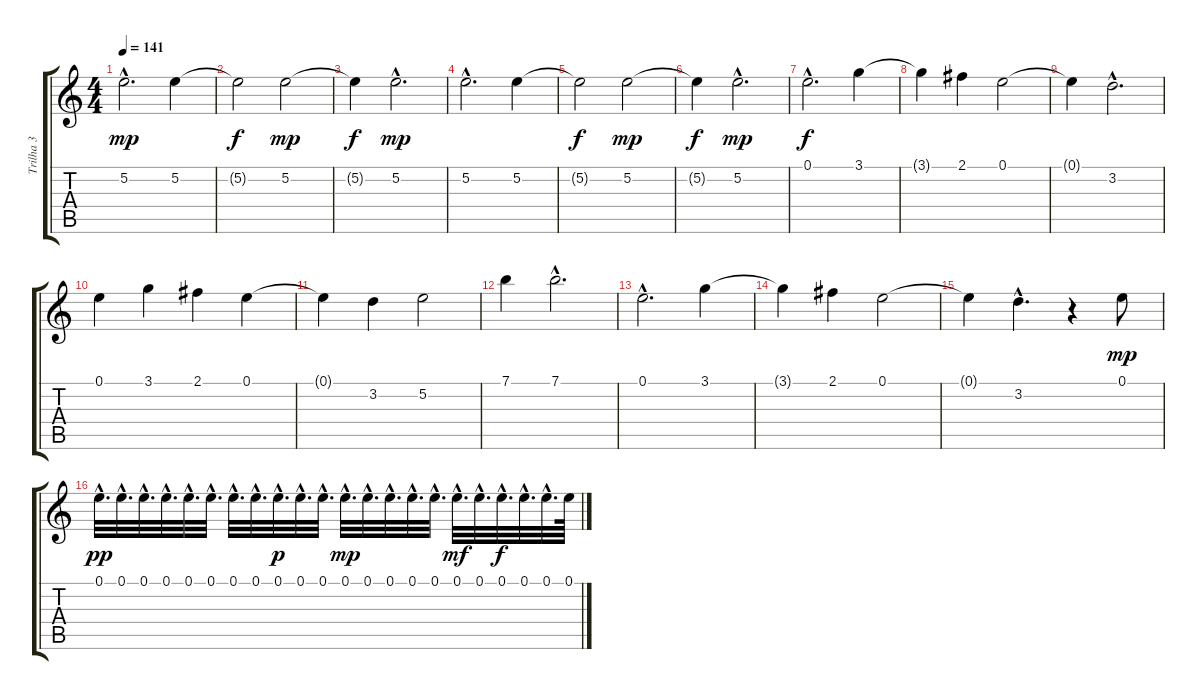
\track ("Trilha 3" "Trilha 3") {instrument acousticguitarnylon}
\staff {score tabs}
\tuning (E4 B3 G3 D3 A2 E2) {hide}
\ts (4 4)
\tempo 141
\clef g2
\ks c
5.2{hac}.2{d dy mp instrument acousticguitarnylon} 5.2.4 |
5.2{t}.2{dy f} 5.2.2{dy mp} |
5.2{t}.4{dy f} 5.2{hac}.2{d dy mp} |
5.2{hac}.2{d} 5.2.4 |
5.2{t}.2{dy f} 5.2.2{dy mp} |
5.2{t}.4{dy f} 5.2{hac}.2{d dy mp} |
0.1{hac}.2{d dy f} 3.1.4 |
3.1{t}.4 2.1.4 0.1.2 |
0.1{t}.4 3.2{hac}.2{d} |
0.1.4 3.1.4 2.1.4 0.1.4 |
0.1{t}.4 3.2.4 5.2.2 |
7.1.4 7.1{hac}.2{d} |
0.1{hac}.2{d} 3.1.4 |
3.1{t}.4 2.1.4 0.1.2 |
0.1{t}.4 3.2{hac}.4{d} r.4 0.1.8{dy mp} |
0.1{hac}.32{d dy pp} 0.1{hac}.32{d} 0.1{hac}.32{d} 0.1{hac}.32{d} 0.1{hac}.32{d} 0.1{hac}.32{d} 0.1{hac}.32{d} 0.1{hac}.32{d} 0.1{hac}.32{d dy p} 0.1{hac}.32{d} 0.1{hac}.32{d} 0.1{hac}.32{d dy mp} 0.1{hac}.32{d} 0.1{hac}.32{d} 0.1{hac}.32{d} 0.1{hac}.32{d} 0.1{hac}.32{d dy mf} 0.1{hac}.32{d} 0.1{hac}.32{d dy f} 0.1{hac}.32{d} 0.1{hac}.32{d} 0.1.64
